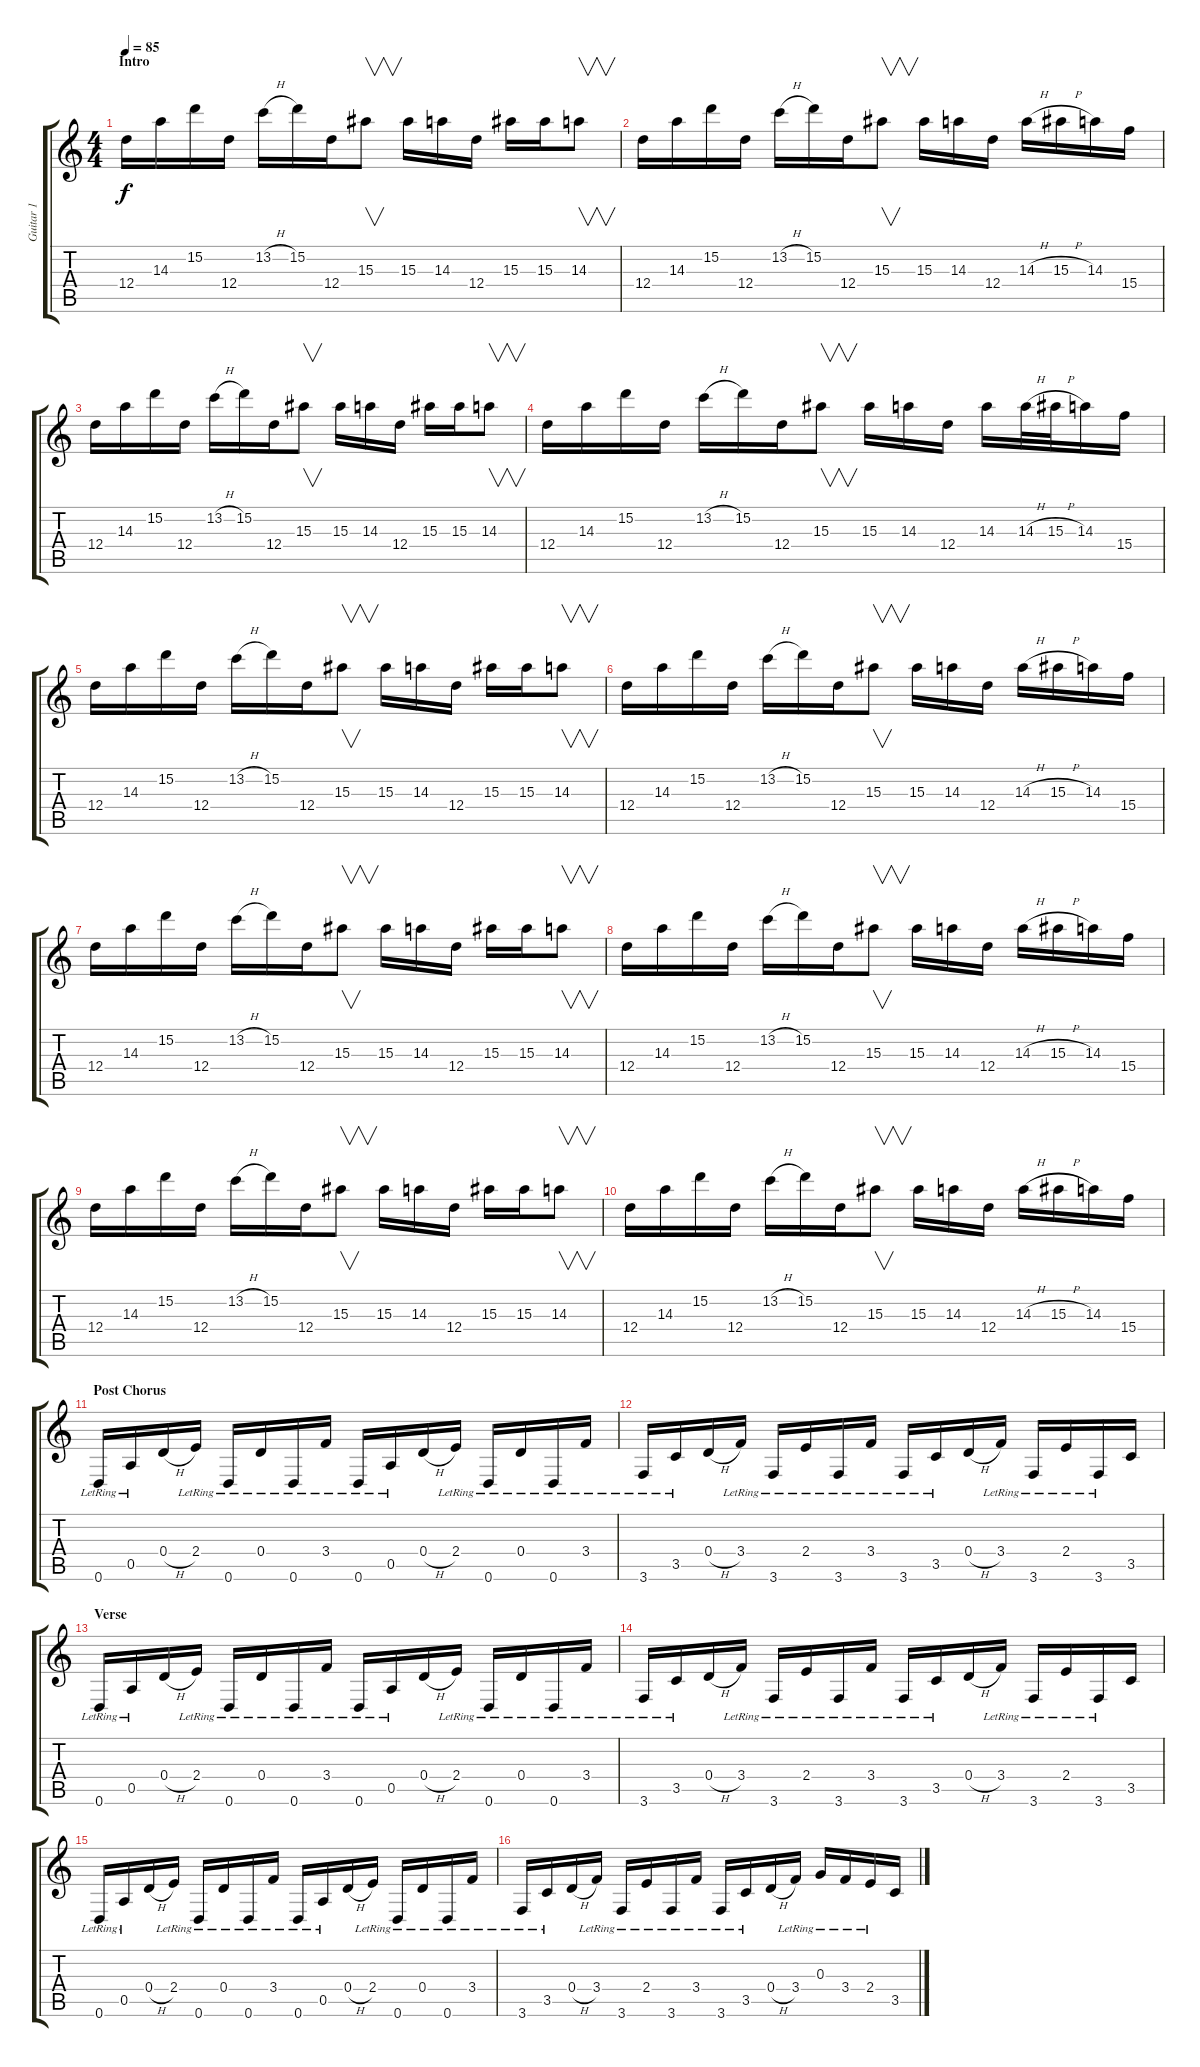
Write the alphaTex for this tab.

\track ("Guitar 1" "Guitar 1") {instrument overdrivenguitar}
\staff {score tabs}
\tuning (E4 B3 G3 D3 A2 D2) {hide}
\ts (4 4)
\section ("" "Intro")
\tempo 85
\clef g2
\ks c
12.4.16{dy f instrument overdrivenguitar} 14.3.16 15.2.16 12.4.16 13.2{h}.16 15.2.16 12.4.16 15.3.8{v} 15.3.16 14.3.16 12.4.16 15.3.16 15.3.16 14.3.8{v} |
12.4.16 14.3.16 15.2.16 12.4.16 13.2{h}.16 15.2.16 12.4.16 15.3.8{v} 15.3.16 14.3.16 12.4.16 14.3{h}.16 15.3{h}.16 14.3.16 15.4.16 |
12.4.16 14.3.16 15.2.16 12.4.16 13.2{h}.16 15.2.16 12.4.16 15.3.8{v} 15.3.16 14.3.16 12.4.16 15.3.16 15.3.16 14.3.8{v} |
12.4.16 14.3.16 15.2.16 12.4.16 13.2{h}.16 15.2.16 12.4.16 15.3.8{v} 15.3.16 14.3.16 12.4.16 14.3.16 14.3{h}.32 15.3{h}.32 14.3.16 15.4.16 |
12.4.16 14.3.16 15.2.16 12.4.16 13.2{h}.16 15.2.16 12.4.16 15.3.8{v} 15.3.16 14.3.16 12.4.16 15.3.16 15.3.16 14.3.8{v} |
12.4.16 14.3.16 15.2.16 12.4.16 13.2{h}.16 15.2.16 12.4.16 15.3.8{v} 15.3.16 14.3.16 12.4.16 14.3{h}.16 15.3{h}.16 14.3.16 15.4.16 |
12.4.16 14.3.16 15.2.16 12.4.16 13.2{h}.16 15.2.16 12.4.16 15.3.8{v} 15.3.16 14.3.16 12.4.16 15.3.16 15.3.16 14.3.8{v} |
12.4.16 14.3.16 15.2.16 12.4.16 13.2{h}.16 15.2.16 12.4.16 15.3.8{v} 15.3.16 14.3.16 12.4.16 14.3{h}.16 15.3{h}.16 14.3.16 15.4.16 |
12.4.16 14.3.16 15.2.16 12.4.16 13.2{h}.16 15.2.16 12.4.16 15.3.8{v} 15.3.16 14.3.16 12.4.16 15.3.16 15.3.16 14.3.8{v} |
12.4.16 14.3.16 15.2.16 12.4.16 13.2{h}.16 15.2.16 12.4.16 15.3.8{v} 15.3.16 14.3.16 12.4.16 14.3{h}.16 15.3{h}.16 14.3.16 15.4.16 |
\section ("" "Post Chorus")
0.6{lr}.16{instrument electricguitarclean} 0.5{lr}.16 0.4{h}.16 2.4{lr}.16 0.6{lr}.16 0.4{lr}.16 0.6{lr}.16 3.4{lr}.16 0.6{lr}.16 0.5{lr}.16 0.4{h}.16 2.4{lr}.16 0.6{lr}.16 0.4{lr}.16 0.6{lr}.16 3.4{lr}.16 |
3.6{lr}.16 3.5{lr}.16 0.4{h}.16 3.4{lr}.16 3.6{lr}.16 2.4{lr}.16 3.6{lr}.16 3.4{lr}.16 3.6{lr}.16 3.5{lr}.16 0.4{h}.16 3.4{lr}.16 3.6{lr}.16 2.4{lr}.16 3.6{lr}.16 3.5.16 |
\section ("" "Verse")
0.6{lr}.16 0.5{lr}.16 0.4{h}.16 2.4{lr}.16 0.6{lr}.16 0.4{lr}.16 0.6{lr}.16 3.4{lr}.16 0.6{lr}.16 0.5{lr}.16 0.4{h}.16 2.4{lr}.16 0.6{lr}.16 0.4{lr}.16 0.6{lr}.16 3.4{lr}.16 |
3.6{lr}.16 3.5{lr}.16 0.4{h}.16 3.4{lr}.16 3.6{lr}.16 2.4{lr}.16 3.6{lr}.16 3.4{lr}.16 3.6{lr}.16 3.5{lr}.16 0.4{h}.16 3.4{lr}.16 3.6{lr}.16 2.4{lr}.16 3.6{lr}.16 3.5.16 |
0.6{lr}.16 0.5{lr}.16 0.4{h}.16 2.4{lr}.16 0.6{lr}.16 0.4{lr}.16 0.6{lr}.16 3.4{lr}.16 0.6{lr}.16 0.5{lr}.16 0.4{h}.16 2.4{lr}.16 0.6{lr}.16 0.4{lr}.16 0.6{lr}.16 3.4{lr}.16 |
3.6{lr}.16 3.5{lr}.16 0.4{h}.16 3.4{lr}.16 3.6{lr}.16 2.4{lr}.16 3.6{lr}.16 3.4{lr}.16 3.6{lr}.16 3.5{lr}.16 0.4{h}.16 3.4{lr}.16 0.3{lr}.16 3.4{lr}.16 2.4{lr}.16 3.5.16
